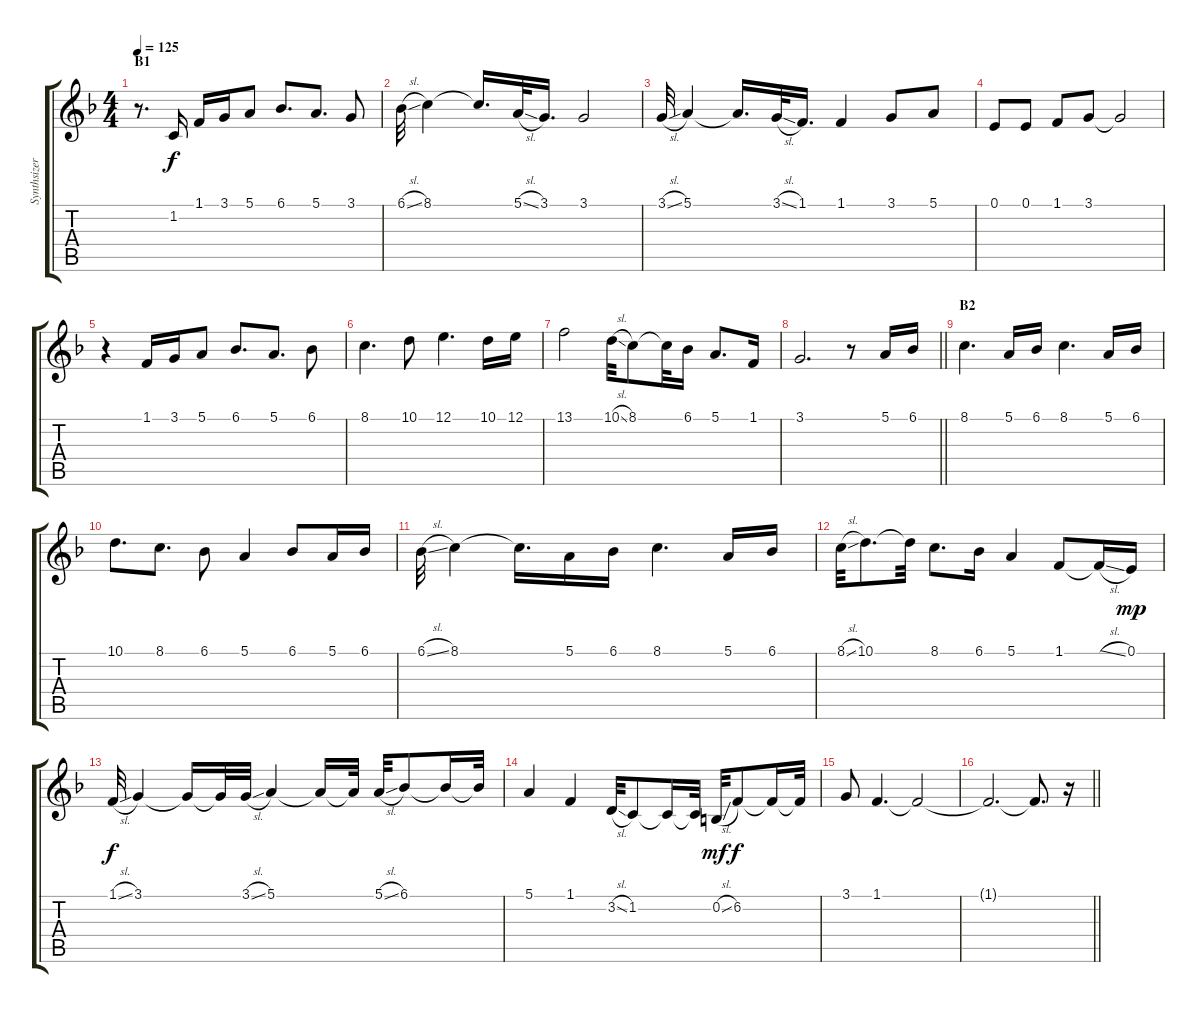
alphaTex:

\track ("Synthsizer" "Synthsizer") {instrument synthbrass1}
\staff {score tabs}
\tuning (E4 B3 G3 D3 A2 E2) {hide}
\ts (4 4)
\section ("" "B1")
\tempo 125
\clef g2
\ks f
r.8{d dy f volume 13 balance 8} 1.2.16 1.1.16 3.1.16 5.1.8 6.1.8{d} 5.1.8{d} 3.1.8 |
6.1{sl}.32 8.1.4 8.1{t}.16{d} 5.1{sl}.32 3.1.16{d} 3.1.2 |
3.1{sl}.32 5.1.4 5.1{t}.16{d} 3.1{sl}.32 1.1.16{d} 1.1.4 3.1.8 5.1.8 |
0.1.8 0.1.8 1.1.8 3.1.8 3.1{t}.2 |
r.4 1.1.16 3.1.16 5.1.8 6.1.8{d} 5.1.8{d} 6.1.8 |
8.1.4{d} 10.1.8 12.1.4{d} 10.1.16 12.1.16 |
13.1.2 10.1{sl}.32 8.1.8 8.1{t}.32 6.1.16 5.1.8{d} 1.1.16 |
\barLineRight lightlight
3.1.2{d} r.8 5.1.16 6.1.16 |
\section ("" "B2")
8.1.4{d} 5.1.16 6.1.16 8.1.4{d} 5.1.16 6.1.16 |
10.1.8{d} 8.1.8{d} 6.1.8 5.1.4 6.1.8 5.1.16 6.1.16 |
6.1{sl}.32 8.1.4 8.1{t}.16{d} 5.1.16 6.1.16 8.1.4{d} 5.1.16 6.1.16 |
8.1{sl}.32 10.1.8{d} 10.1{t}.32 8.1.8{d} 6.1.16 5.1.4 1.1.8 1.1{sl t}.16 0.1.16{dy mp} |
1.1{sl}.32{dy f} 3.1.4 3.1{t}.16 3.1{t}.32 3.1{sl}.32 5.1.4 5.1{t}.16 5.1{t}.32 5.1{sl}.32 6.1.8 6.1{t}.16 6.1{t}.32 |
5.1.4 1.1.4 3.2{sl}.32 1.2.8 1.2{t}.16 1.2{t}.32 0.2{sl}.32{dy mf} 6.2.8{dy f} 6.2{t}.16 6.2{t}.32 |
3.1.8 1.1.4{d} 1.1{t}.2 |
\barLineRight lightlight
1.1{t}.2{d} 1.1{t}.8{d} r.16{volume 8 balance 0}
